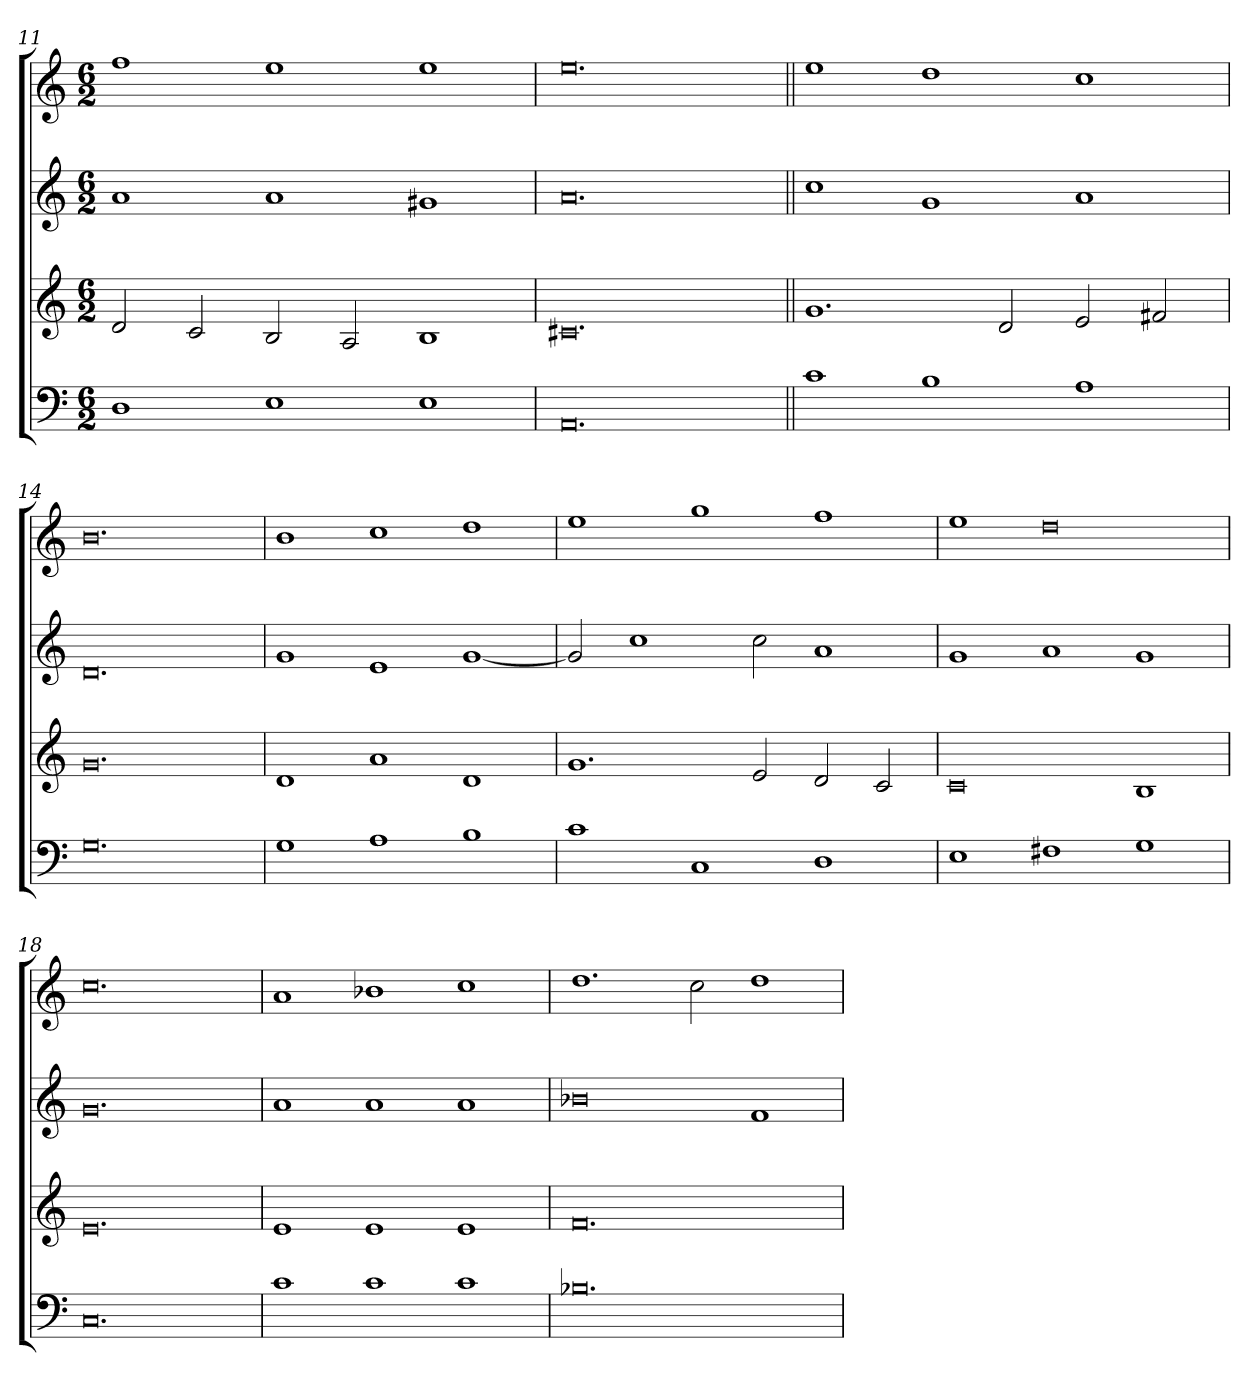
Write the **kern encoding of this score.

**kern	**kern	**kern	**kern
*part4	*part3	*part2	*part1
*staff4	*staff3	*staff2	*staff1
*clefF4	*clefG2	*clefG2	*clefG2
*k[]	*k[]	*k[]	*k[]
*C:	*C:	*C:	*C:
*M6/2	*M6/2	*M6/2	*M6/2
=11	=11	=11	=11
1D\	2d/	1a/	1ff\
.	2c/	.	.
1E\	2B/	1a/	1ee\
.	2A/	.	.
1E\	1B/	1g#X/	1ee\
=12	=12	=12	=12
0.AA/	0.c#X/	0.a/	0.ee\
=13||	=13||	=13||	=13||
1c\	1.g/	1cc\	1ee\
1B\	.	1g/	1dd\
.	2d/	.	.
1A\	2e/	1a/	1cc\
.	2f#X/	.	.
=14	=14	=14	=14
0.G\	0.g/	0.d/	0.b\
=15	=15	=15	=15
1G\	1d/	1g/	1b\
1A\	1a/	1e/	1cc\
1B\	1d/	[1g/	1dd\
=16	=16	=16	=16
1c\	1.g/	2g/]	1ee\
.	.	1cc\	.
1C/	.	.	1gg\
.	2e/	2cc\	.
1D\	2d/	1a/	1ff\
.	2c/	.	.
=17	=17	=17	=17
1E\	0c/	1g/	1ee\
1F#X\	.	1a/	0dd\
1G\	1B/	1g/	.
=18	=18	=18	=18
0.C/	0.e/	0.g/	0.cc\
=19	=19	=19	=19
1c\	1e/	1a/	1a/
1c\	1e/	1a/	1b-X\
1c\	1e/	1a/	1cc\
=20	=20	=20	=20
0.B-X\	0.f/	0b-X\	1.dd\
.	.	.	2cc\
.	.	1f/	1dd\
=	=	=	=
*-	*-	*-	*-
